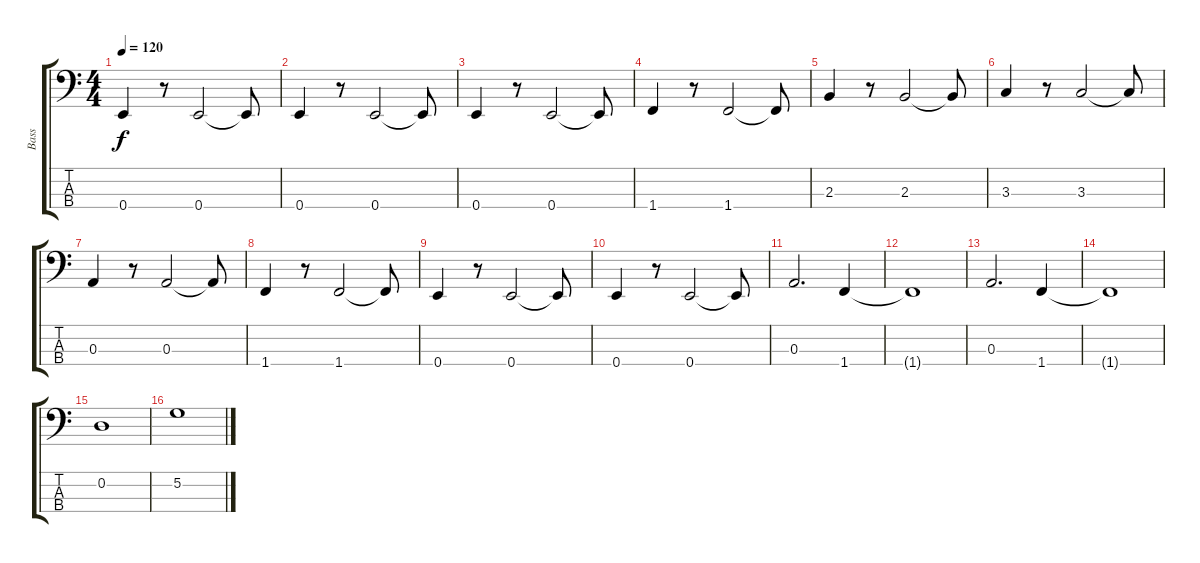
\track ("Bass" "Bass") {instrument electricbassfinger}
\staff {score tabs}
\tuning (G2 D2 A1 E1) {hide}
\ts (4 4)
\tempo 120
\clef f4
\ks c
0.4.4{dy f} r.8 0.4.2 0.4{t}.8 |
0.4.4 r.8 0.4.2 0.4{t}.8 |
0.4.4 r.8 0.4.2 0.4{t}.8 |
1.4.4 r.8 1.4.2 1.4{t}.8 |
2.3.4 r.8 2.3.2 2.3{t}.8 |
3.3.4 r.8 3.3.2 3.3{t}.8 |
0.3.4 r.8 0.3.2 0.3{t}.8 |
1.4.4 r.8 1.4.2 1.4{t}.8 |
0.4.4 r.8 0.4.2 0.4{t}.8 |
0.4.4 r.8 0.4.2 0.4{t}.8 |
0.3.2{d} 1.4.4 |
1.4{t}.1 |
0.3.2{d} 1.4.4 |
1.4{t}.1 |
0.2.1 |
5.2.1
